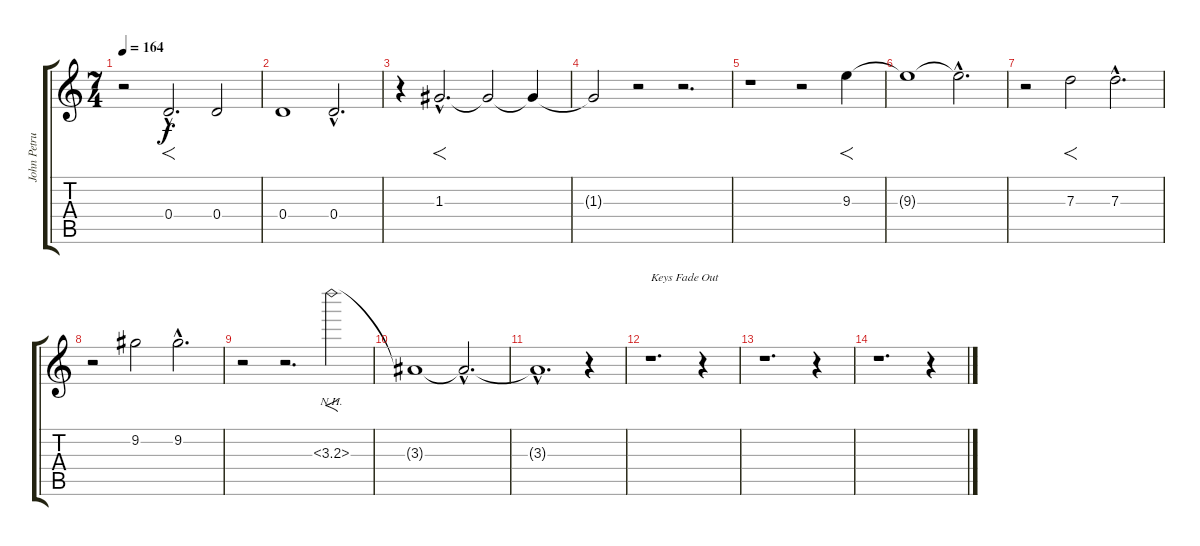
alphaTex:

\track ("John Petrucci" "John Petru") {instrument distortionguitar}
\staff {score tabs}
\tuning (E4 B3 G3 D3 A2 E2) {hide}
\ts (7 4)
\tempo 164
\clef g2
\ks c
r.2{dy f} 0.4{hac}.2{f d} 0.4.2 |
0.4.1 0.4{hac}.2{d} |
r.4 1.3{hac}.2{f d} 1.3{t}.2 1.3{t}.4 |
1.3{t}.2 r.2 r.2{d} |
r.1 r.2 9.3.4{f} |
9.3{t}.1 9.3{hac t}.2{d} |
r.2 7.3.2{f} 7.3{hac}.2{d} |
r.2 9.2.2 9.2{hac}.2{d} |
r.2 r.2{d} 3.3{nh}.2{f} |
3.3{t}.1 3.3{hac t}.2{d} |
3.3{hac t}.1{d} r.4 |
r.1{d txt "Keys Fade Out"} r.4 |
r.1{d} r.4 |
r.1{d} r.4
